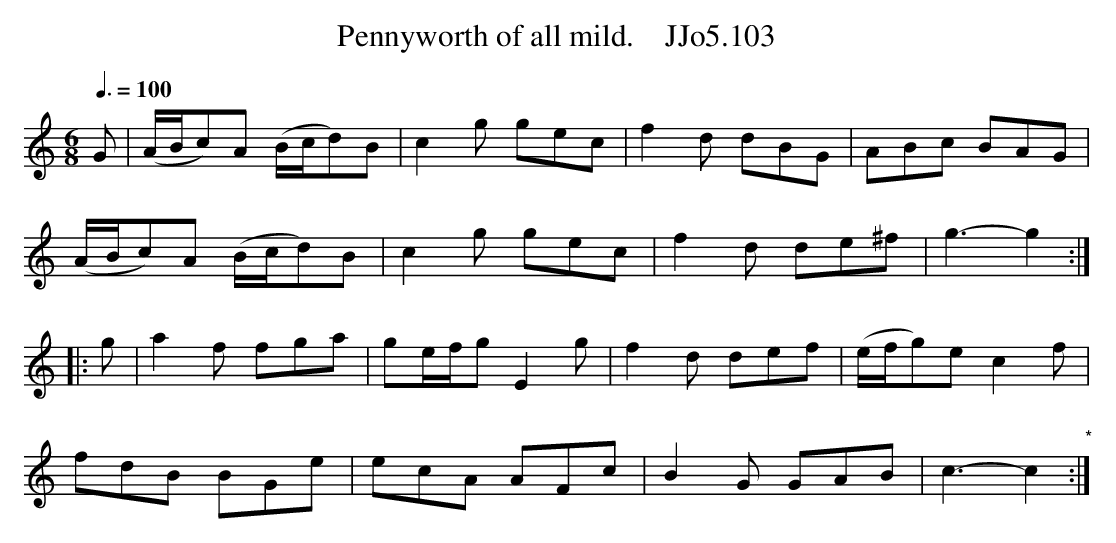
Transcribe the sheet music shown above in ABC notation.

X:1
T:Pennyworth of all mild.    JJo5.103
Q:3/8=100
M:6/8
L:1/8
K:C
G|(A/B/c)A (B/c/d)B|c2g gec|f2d dBG|ABc BAG|
(A/B/c)A (B/c/d)B|c2g gec|f2d de^f|g3-g2 :|
|:g|a2f fga|ge/f/g E2g|f2d def|(e/f/g)e c2f|
fdB BGe|ecA AFc|B2G GAB|c3- c2 "*" :|
